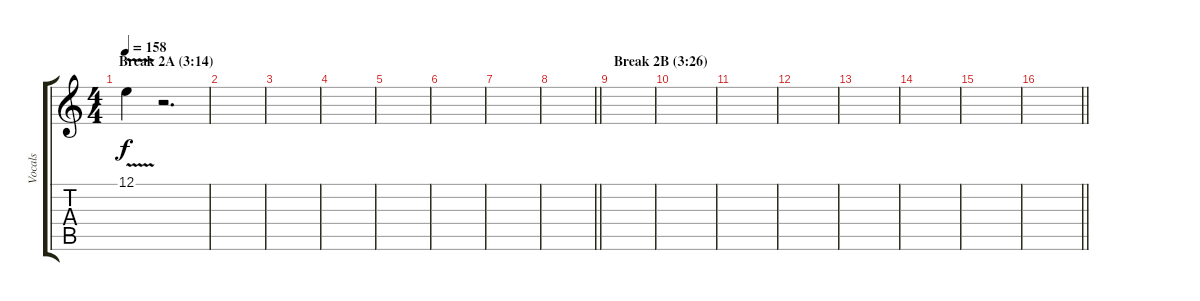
\track ("Vocals" "Vocals") {instrument lead2sawtooth}
\staff {score tabs}
\tuning (E4 B3 G3 D3 A2 E2) {hide}
\ts (4 4)
\section ("" "Break 2A (3:14)")
\tempo 158
\clef g2
\ks c
12.1{v}.4{dy f} r.2{d} |
|
|
|
|
|
|
\barLineRight lightlight
|
\section ("" "Break 2B (3:26)")
|
|
|
|
|
|
|
\barLineRight lightlight
